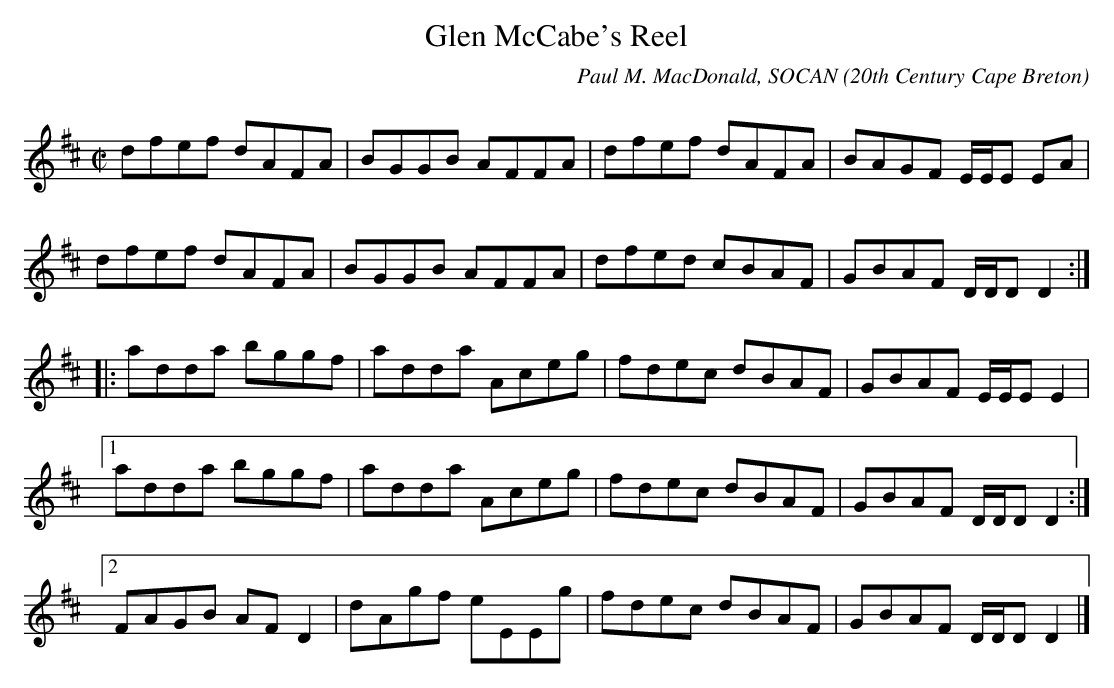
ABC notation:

X:1
T:Glen McCabe's Reel
C:Paul M. MacDonald, SOCAN
O:20th Century Cape Breton
Q:333
L:1/8
M:C|
K:D
dfef dAFA|BGGB AFFA|dfef dAFA|BAGF E/E/E EA|
dfef dAFA|BGGB AFFA|dfed cBAF|GBAF D/D/D D2:|
|:adda bggf|adda Aceg|fdec dBAF|GBAF E/E/E E2|
[1 adda bggf|adda Aceg|fdec dBAF|GBAF D/D/D D2:|
[2FAGB AFD2|dAgf eEEg|fdec dBAF|GBAF D/D/D D2|]
